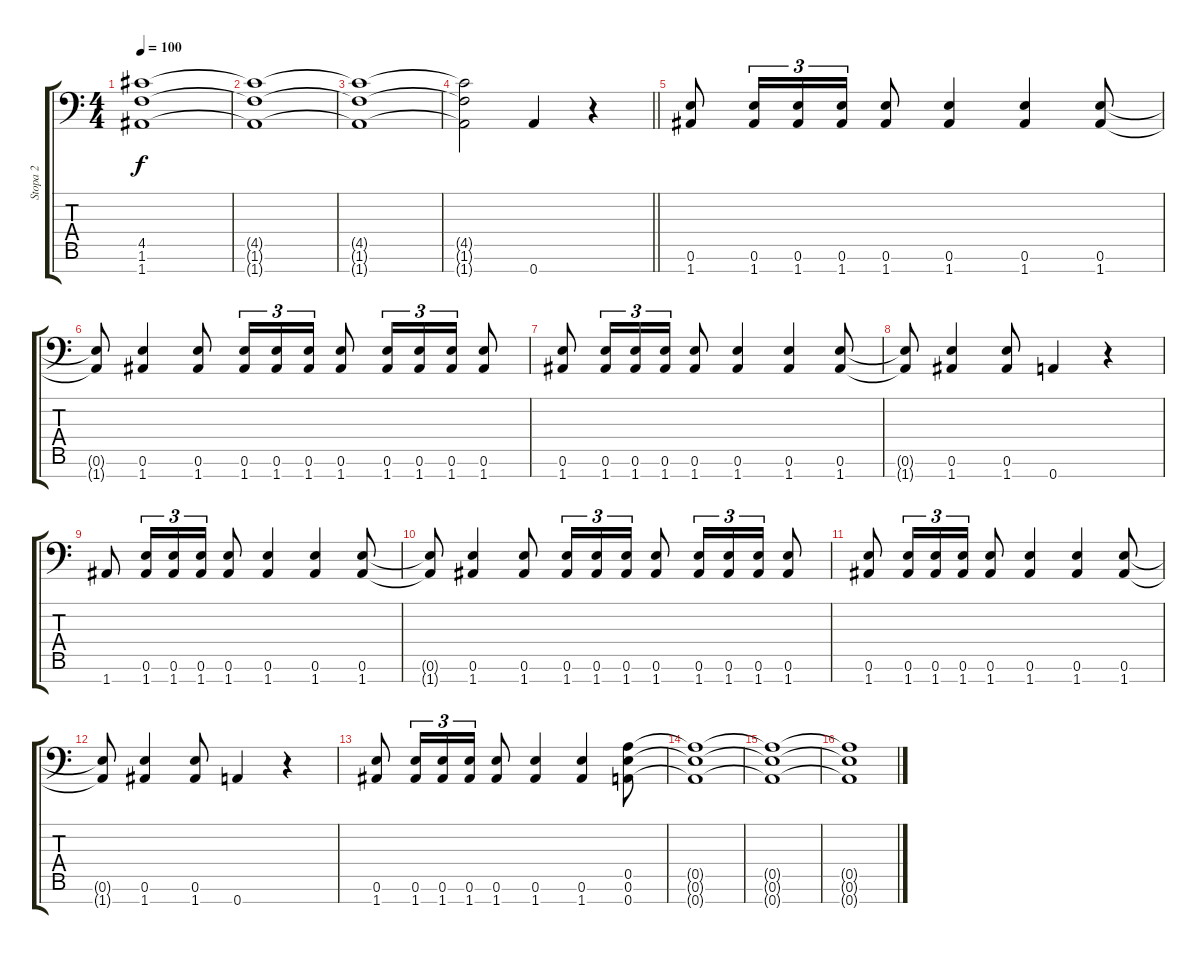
\track ("Stopa 2" "Stopa 2") {instrument distortionguitar}
\staff {score tabs}
\tuning (E4 B3 G3 D3 A2 E2 A1) {hide}
\ts (4 4)
\tempo 100
\clef f4
\ks c
(4.5{t} 1.6{t} 1.7{t}).1{dy f} |
(4.5{t} 1.6{t} 1.7{t}).1 |
(4.5{t} 1.6{t} 1.7{t}).1 |
\barLineRight lightlight
(4.5{t} 1.6{t} 1.7{t}).2 0.7.4 r.4 |
(0.6 1.7).8 (0.6 1.7).16{tu (3 2)} (0.6 1.7).16{tu (3 2)} (0.6 1.7).16{tu (3 2)} (0.6 1.7).8 (0.6 1.7).4 (0.6 1.7).4 (0.6 1.7).8 |
(0.6{t} 1.7{t}).8 (0.6 1.7).4 (0.6 1.7).8 (0.6 1.7).16{tu (3 2)} (0.6 1.7).16{tu (3 2)} (0.6 1.7).16{tu (3 2)} (0.6 1.7).8 (0.6 1.7).16{tu (3 2)} (0.6 1.7).16{tu (3 2)} (0.6 1.7).16{tu (3 2)} (0.6 1.7).8 |
(0.6 1.7).8 (0.6 1.7).16{tu (3 2)} (0.6 1.7).16{tu (3 2)} (0.6 1.7).16{tu (3 2)} (0.6 1.7).8 (0.6 1.7).4 (0.6 1.7).4 (0.6 1.7).8 |
(0.6{t} 1.7{t}).8 (0.6 1.7).4 (0.6 1.7).8 0.7.4 r.4 |
1.7.8 (0.6 1.7).16{tu (3 2)} (0.6 1.7).16{tu (3 2)} (0.6 1.7).16{tu (3 2)} (0.6 1.7).8 (0.6 1.7).4 (0.6 1.7).4 (0.6 1.7).8 |
(0.6{t} 1.7{t}).8 (0.6 1.7).4 (0.6 1.7).8 (0.6 1.7).16{tu (3 2)} (0.6 1.7).16{tu (3 2)} (0.6 1.7).16{tu (3 2)} (0.6 1.7).8 (0.6 1.7).16{tu (3 2)} (0.6 1.7).16{tu (3 2)} (0.6 1.7).16{tu (3 2)} (0.6 1.7).8 |
(0.6 1.7).8 (0.6 1.7).16{tu (3 2)} (0.6 1.7).16{tu (3 2)} (0.6 1.7).16{tu (3 2)} (0.6 1.7).8 (0.6 1.7).4 (0.6 1.7).4 (0.6 1.7).8 |
(0.6{t} 1.7{t}).8 (0.6 1.7).4 (0.6 1.7).8 0.7.4 r.4 |
(0.6 1.7).8 (0.6 1.7).16{tu (3 2)} (0.6 1.7).16{tu (3 2)} (0.6 1.7).16{tu (3 2)} (0.6 1.7).8 (0.6 1.7).4 (0.6 1.7).4 (0.5 0.6 0.7).8 |
(0.5{t} 0.6{t} 0.7{t}).1 |
(0.5{t} 0.6{t} 0.7{t}).1 |
(0.5{t} 0.6{t} 0.7{t}).1
